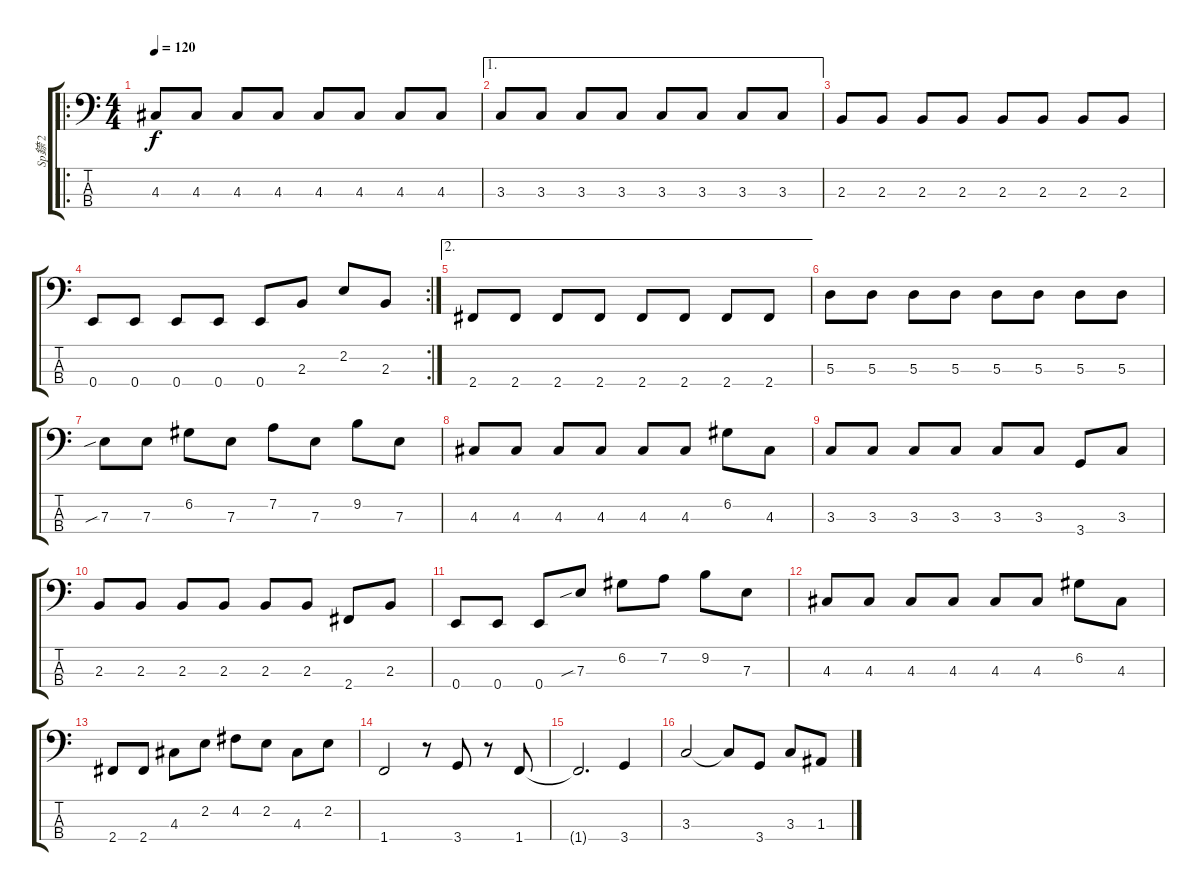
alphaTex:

\track ("Sp錼 2" "Sp錼 2") {instrument electricbassfinger}
\staff {score tabs}
\tuning (G2 D2 A1 E1) {hide}
\ro
\ts (4 4)
\tempo 120
\clef f4
\ks c
4.3.8{dy f} 4.3.8 4.3.8 4.3.8 4.3.8 4.3.8 4.3.8 4.3.8 |
\ae 1
3.3.8 3.3.8 3.3.8 3.3.8 3.3.8 3.3.8 3.3.8 3.3.8 |
2.3.8 2.3.8 2.3.8 2.3.8 2.3.8 2.3.8 2.3.8 2.3.8 |
\rc 2
0.4.8 0.4.8 0.4.8 0.4.8 0.4.8 2.3.8 2.2.8 2.3.8 |
\ae 2
2.4.8 2.4.8 2.4.8 2.4.8 2.4.8 2.4.8 2.4.8 2.4.8 |
5.3.8 5.3.8 5.3.8 5.3.8 5.3.8 5.3.8 5.3.8 5.3.8 |
7.3{sib}.8 7.3.8 6.2.8 7.3.8 7.2.8 7.3.8 9.2.8 7.3.8 |
4.3.8 4.3.8 4.3.8 4.3.8 4.3.8 4.3.8 6.2.8 4.3.8 |
3.3.8 3.3.8 3.3.8 3.3.8 3.3.8 3.3.8 3.4.8 3.3.8 |
2.3.8 2.3.8 2.3.8 2.3.8 2.3.8 2.3.8 2.4.8 2.3.8 |
0.4.8 0.4.8 0.4.8 7.3{sib}.8 6.2.8 7.2.8 9.2.8 7.3.8 |
4.3.8 4.3.8 4.3.8 4.3.8 4.3.8 4.3.8 6.2.8 4.3.8 |
2.4.8 2.4.8 4.3.8 2.2.8 4.2.8 2.2.8 4.3.8 2.2.8 |
1.4.2 r.8 3.4.8 r.8 1.4.8 |
1.4{t}.2{d} 3.4.4 |
3.3.2 3.3{t}.8 3.4.8 3.3.8 1.3.8
